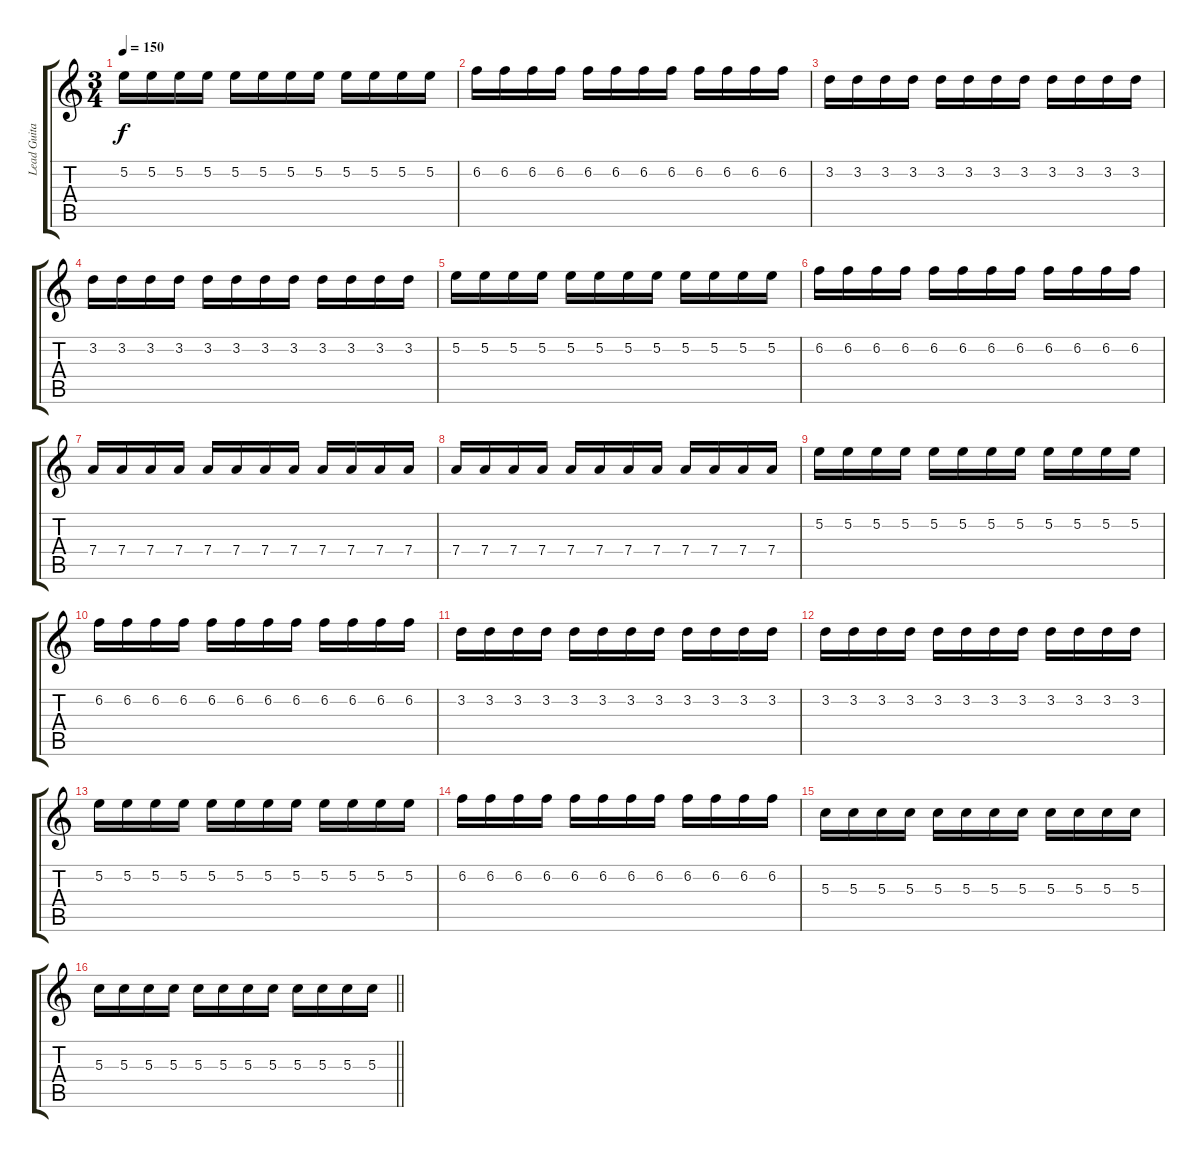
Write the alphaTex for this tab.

\track ("Lead Guitar" "Lead Guita") {instrument distortionguitar}
\staff {score tabs}
\tuning (E4 B3 G3 D3 A2 E2) {hide}
\ts (3 4)
\tempo 150
\clef g2
\ks c
5.2.16{dy f} 5.2.16 5.2.16 5.2.16 5.2.16 5.2.16 5.2.16 5.2.16 5.2.16 5.2.16 5.2.16 5.2.16 |
6.2.16 6.2.16 6.2.16 6.2.16 6.2.16 6.2.16 6.2.16 6.2.16 6.2.16 6.2.16 6.2.16 6.2.16 |
3.2.16 3.2.16 3.2.16 3.2.16 3.2.16 3.2.16 3.2.16 3.2.16 3.2.16 3.2.16 3.2.16 3.2.16 |
3.2.16 3.2.16 3.2.16 3.2.16 3.2.16 3.2.16 3.2.16 3.2.16 3.2.16 3.2.16 3.2.16 3.2.16 |
5.2.16 5.2.16 5.2.16 5.2.16 5.2.16 5.2.16 5.2.16 5.2.16 5.2.16 5.2.16 5.2.16 5.2.16 |
6.2.16 6.2.16 6.2.16 6.2.16 6.2.16 6.2.16 6.2.16 6.2.16 6.2.16 6.2.16 6.2.16 6.2.16 |
7.4.16 7.4.16 7.4.16 7.4.16 7.4.16 7.4.16 7.4.16 7.4.16 7.4.16 7.4.16 7.4.16 7.4.16 |
7.4.16 7.4.16 7.4.16 7.4.16 7.4.16 7.4.16 7.4.16 7.4.16 7.4.16 7.4.16 7.4.16 7.4.16 |
5.2.16 5.2.16 5.2.16 5.2.16 5.2.16 5.2.16 5.2.16 5.2.16 5.2.16 5.2.16 5.2.16 5.2.16 |
6.2.16 6.2.16 6.2.16 6.2.16 6.2.16 6.2.16 6.2.16 6.2.16 6.2.16 6.2.16 6.2.16 6.2.16 |
3.2.16 3.2.16 3.2.16 3.2.16 3.2.16 3.2.16 3.2.16 3.2.16 3.2.16 3.2.16 3.2.16 3.2.16 |
3.2.16 3.2.16 3.2.16 3.2.16 3.2.16 3.2.16 3.2.16 3.2.16 3.2.16 3.2.16 3.2.16 3.2.16 |
5.2.16 5.2.16 5.2.16 5.2.16 5.2.16 5.2.16 5.2.16 5.2.16 5.2.16 5.2.16 5.2.16 5.2.16 |
6.2.16 6.2.16 6.2.16 6.2.16 6.2.16 6.2.16 6.2.16 6.2.16 6.2.16 6.2.16 6.2.16 6.2.16 |
5.3.16 5.3.16 5.3.16 5.3.16 5.3.16 5.3.16 5.3.16 5.3.16 5.3.16 5.3.16 5.3.16 5.3.16 |
\barLineRight lightlight
5.3.16 5.3.16 5.3.16 5.3.16 5.3.16 5.3.16 5.3.16 5.3.16 5.3.16 5.3.16 5.3.16 5.3.16
